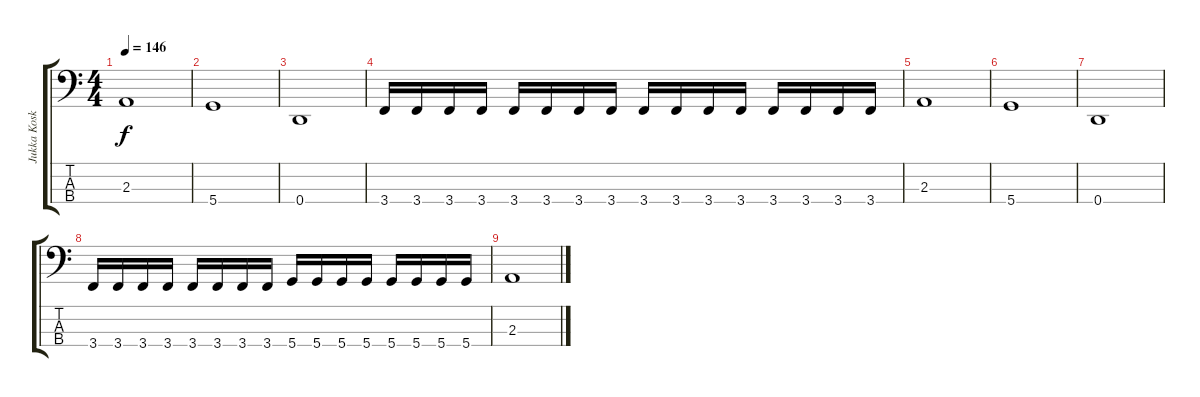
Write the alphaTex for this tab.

\track ("Jukka Koskinen" "Jukka Kosk") {instrument electricbasspick}
\staff {score tabs}
\tuning (F2 C2 G1 D1) {hide}
\ts (4 4)
\tempo 146
\clef f4
\ks c
2.3.1{dy f} |
5.4.1 |
0.4.1 |
3.4.16 3.4.16 3.4.16 3.4.16 3.4.16 3.4.16 3.4.16 3.4.16 3.4.16 3.4.16 3.4.16 3.4.16 3.4.16 3.4.16 3.4.16 3.4.16 |
2.3.1 |
5.4.1 |
0.4.1 |
3.4.16 3.4.16 3.4.16 3.4.16 3.4.16 3.4.16 3.4.16 3.4.16 5.4.16 5.4.16 5.4.16 5.4.16 5.4.16 5.4.16 5.4.16 5.4.16 |
2.3.1
